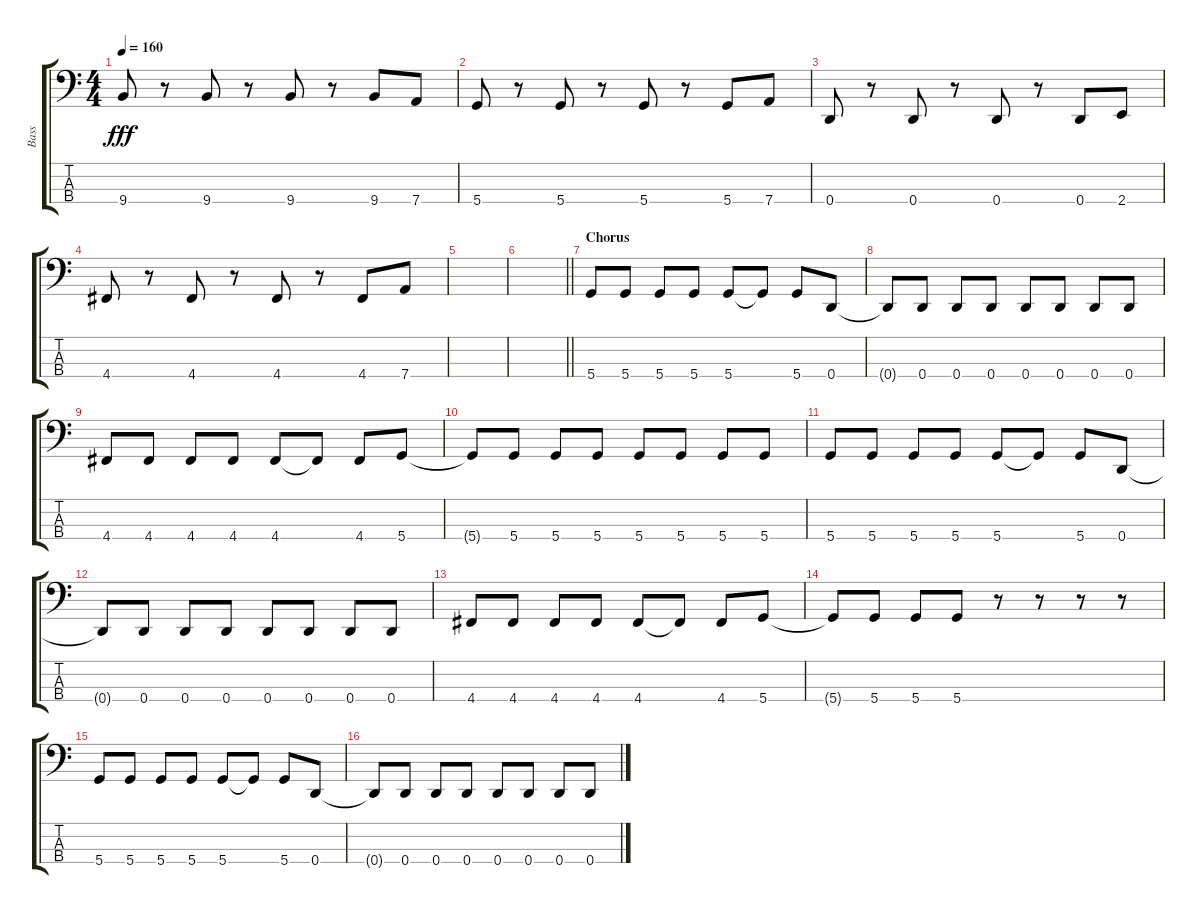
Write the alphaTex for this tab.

\track ("Bass" "Bass") {instrument electricbassfinger}
\staff {score tabs}
\tuning (G2 D2 A1 D1) {hide}
\ts (4 4)
\tempo 160
\clef f4
\ks c
9.4.8{dy fff} r.8 9.4.8 r.8 9.4.8 r.8 9.4.8 7.4.8 |
5.4.8 r.8 5.4.8 r.8 5.4.8 r.8 5.4.8 7.4.8 |
0.4.8 r.8 0.4.8 r.8 0.4.8 r.8 0.4.8 2.4.8 |
4.4.8 r.8 4.4.8 r.8 4.4.8 r.8 4.4.8 7.4.8 |
|
\barLineRight lightlight
|
\section ("" "Chorus")
5.4.8 5.4.8 5.4.8 5.4.8 5.4.8 5.4{t}.8 5.4.8 0.4.8 |
0.4{t}.8 0.4.8 0.4.8 0.4.8 0.4.8 0.4.8 0.4.8 0.4.8 |
4.4.8 4.4.8 4.4.8 4.4.8 4.4.8 4.4{t}.8 4.4.8 5.4.8 |
5.4{t}.8 5.4.8 5.4.8 5.4.8 5.4.8 5.4.8 5.4.8 5.4.8 |
5.4.8 5.4.8 5.4.8 5.4.8 5.4.8 5.4{t}.8 5.4.8 0.4.8 |
0.4{t}.8 0.4.8 0.4.8 0.4.8 0.4.8 0.4.8 0.4.8 0.4.8 |
4.4.8 4.4.8 4.4.8 4.4.8 4.4.8 4.4{t}.8 4.4.8 5.4.8 |
5.4{t}.8 5.4.8 5.4.8 5.4.8 r.8 r.8 r.8 r.8 |
5.4.8 5.4.8 5.4.8 5.4.8 5.4.8 5.4{t}.8 5.4.8 0.4.8 |
0.4{t}.8 0.4.8 0.4.8 0.4.8 0.4.8 0.4.8 0.4.8 0.4.8
